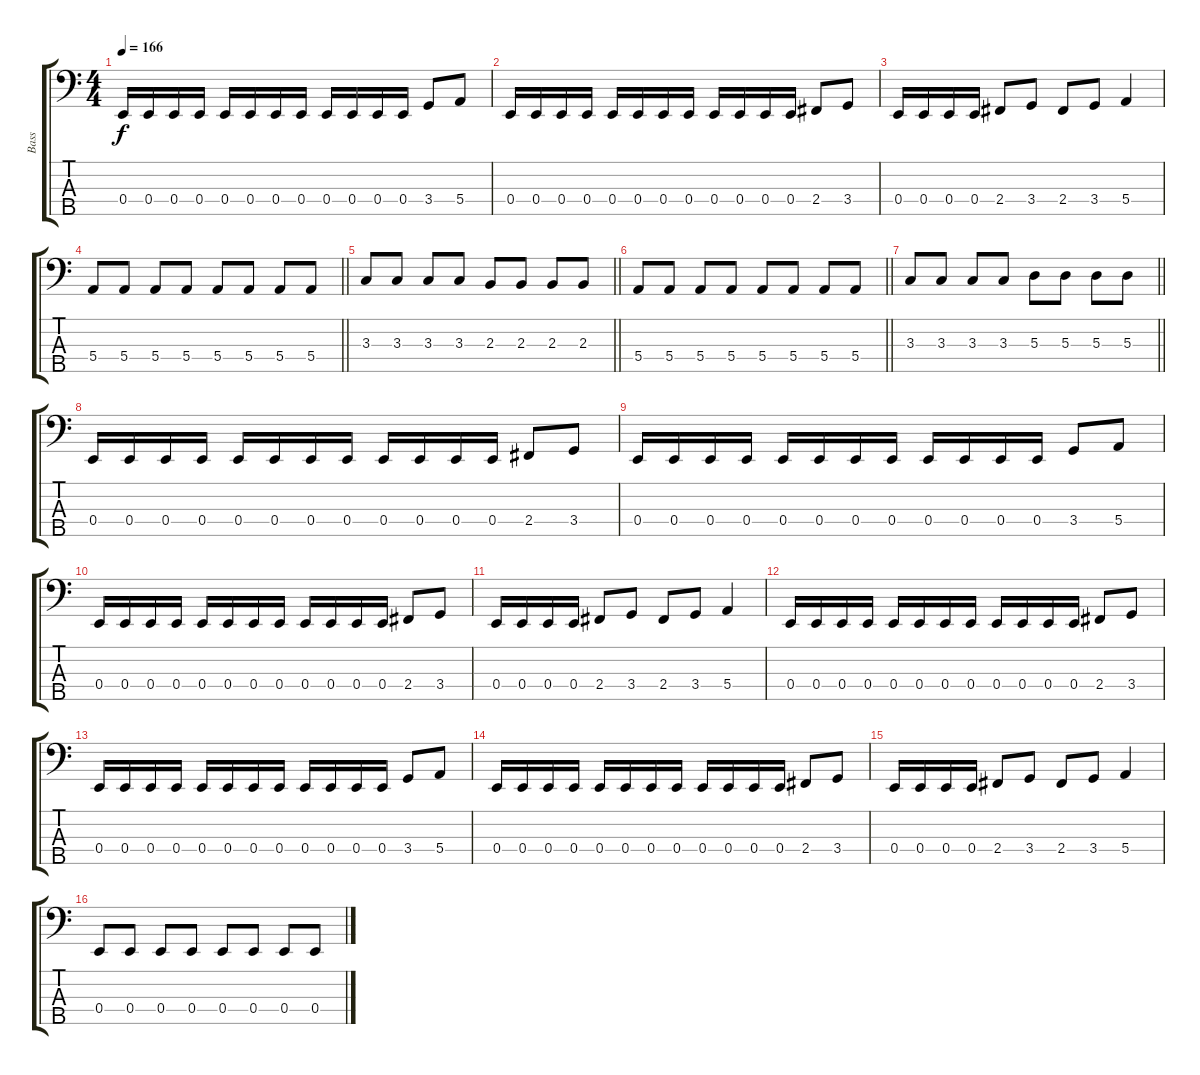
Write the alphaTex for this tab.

\track ("Bass" "Bass") {instrument electricbassfinger}
\staff {score tabs}
\tuning (G2 D2 A1 E1 B0) {hide}
\ts (4 4)
\tempo 166
\clef f4
\ks c
0.4.16{dy f} 0.4.16 0.4.16 0.4.16 0.4.16 0.4.16 0.4.16 0.4.16 0.4.16 0.4.16 0.4.16 0.4.16 3.4.8 5.4.8 |
0.4.16 0.4.16 0.4.16 0.4.16 0.4.16 0.4.16 0.4.16 0.4.16 0.4.16 0.4.16 0.4.16 0.4.16 2.4.8 3.4.8 |
0.4.16 0.4.16 0.4.16 0.4.16 2.4.8 3.4.8 2.4.8 3.4.8 5.4.4 |
\barLineRight lightlight
5.4.8 5.4.8 5.4.8 5.4.8 5.4.8 5.4.8 5.4.8 5.4.8 |
\barLineRight lightlight
3.3.8 3.3.8 3.3.8 3.3.8 2.3.8 2.3.8 2.3.8 2.3.8 |
\barLineRight lightlight
5.4.8 5.4.8 5.4.8 5.4.8 5.4.8 5.4.8 5.4.8 5.4.8 |
\barLineRight lightlight
3.3.8 3.3.8 3.3.8 3.3.8 5.3.8 5.3.8 5.3.8 5.3.8 |
0.4.16 0.4.16 0.4.16 0.4.16 0.4.16 0.4.16 0.4.16 0.4.16 0.4.16 0.4.16 0.4.16 0.4.16 2.4.8 3.4.8 |
0.4.16 0.4.16 0.4.16 0.4.16 0.4.16 0.4.16 0.4.16 0.4.16 0.4.16 0.4.16 0.4.16 0.4.16 3.4.8 5.4.8 |
0.4.16 0.4.16 0.4.16 0.4.16 0.4.16 0.4.16 0.4.16 0.4.16 0.4.16 0.4.16 0.4.16 0.4.16 2.4.8 3.4.8 |
0.4.16 0.4.16 0.4.16 0.4.16 2.4.8 3.4.8 2.4.8 3.4.8 5.4.4 |
0.4.16 0.4.16 0.4.16 0.4.16 0.4.16 0.4.16 0.4.16 0.4.16 0.4.16 0.4.16 0.4.16 0.4.16 2.4.8 3.4.8 |
0.4.16 0.4.16 0.4.16 0.4.16 0.4.16 0.4.16 0.4.16 0.4.16 0.4.16 0.4.16 0.4.16 0.4.16 3.4.8 5.4.8 |
0.4.16 0.4.16 0.4.16 0.4.16 0.4.16 0.4.16 0.4.16 0.4.16 0.4.16 0.4.16 0.4.16 0.4.16 2.4.8 3.4.8 |
0.4.16 0.4.16 0.4.16 0.4.16 2.4.8 3.4.8 2.4.8 3.4.8 5.4.4 |
0.4.8 0.4.8 0.4.8 0.4.8 0.4.8 0.4.8 0.4.8 0.4.8
